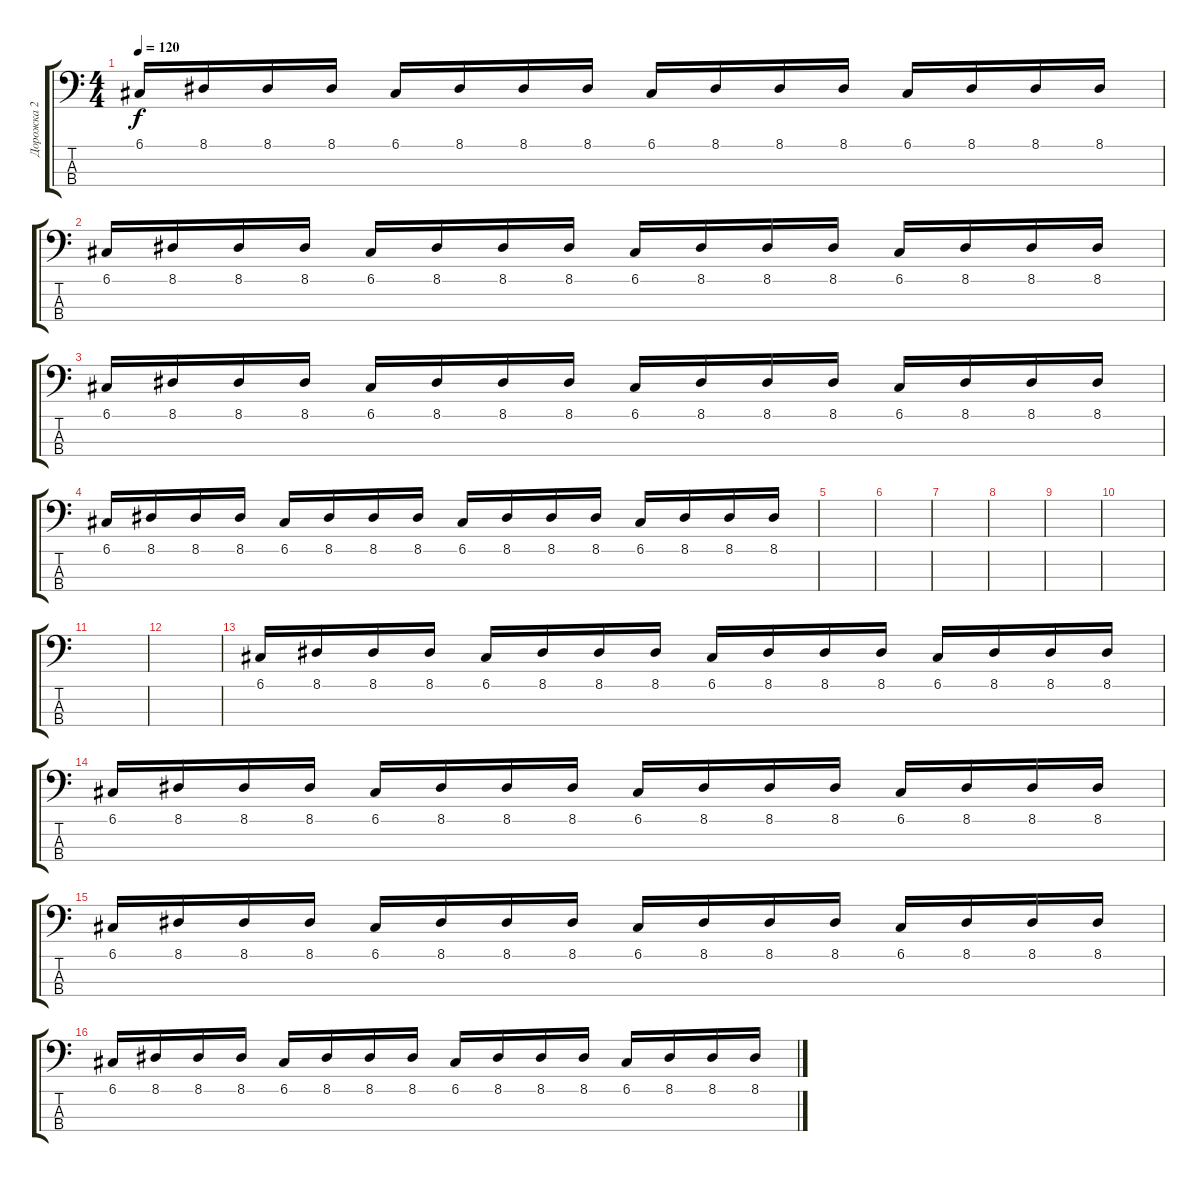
\track ("Дорожка 2" "Дорожка 2") {instrument lead8bassandlead}
\staff {score tabs}
\tuning (G2 D2 A1 E1) {hide}
\ts (4 4)
\tempo 120
\clef f4
\ks c
6.1.16{dy f} 8.1.16 8.1.16 8.1.16 6.1.16 8.1.16 8.1.16 8.1.16 6.1.16 8.1.16 8.1.16 8.1.16 6.1.16 8.1.16 8.1.16 8.1.16 |
6.1.16 8.1.16 8.1.16 8.1.16 6.1.16 8.1.16 8.1.16 8.1.16 6.1.16 8.1.16 8.1.16 8.1.16 6.1.16 8.1.16 8.1.16 8.1.16 |
6.1.16 8.1.16 8.1.16 8.1.16 6.1.16 8.1.16 8.1.16 8.1.16 6.1.16 8.1.16 8.1.16 8.1.16 6.1.16 8.1.16 8.1.16 8.1.16 |
6.1.16 8.1.16 8.1.16 8.1.16 6.1.16 8.1.16 8.1.16 8.1.16 6.1.16 8.1.16 8.1.16 8.1.16 6.1.16 8.1.16 8.1.16 8.1.16 |
|
|
|
|
|
|
|
|
6.1.16 8.1.16 8.1.16 8.1.16 6.1.16 8.1.16 8.1.16 8.1.16 6.1.16 8.1.16 8.1.16 8.1.16 6.1.16 8.1.16 8.1.16 8.1.16 |
6.1.16 8.1.16 8.1.16 8.1.16 6.1.16 8.1.16 8.1.16 8.1.16 6.1.16 8.1.16 8.1.16 8.1.16 6.1.16 8.1.16 8.1.16 8.1.16 |
6.1.16 8.1.16 8.1.16 8.1.16 6.1.16 8.1.16 8.1.16 8.1.16 6.1.16 8.1.16 8.1.16 8.1.16 6.1.16 8.1.16 8.1.16 8.1.16 |
6.1.16 8.1.16 8.1.16 8.1.16 6.1.16 8.1.16 8.1.16 8.1.16 6.1.16 8.1.16 8.1.16 8.1.16 6.1.16 8.1.16 8.1.16 8.1.16
